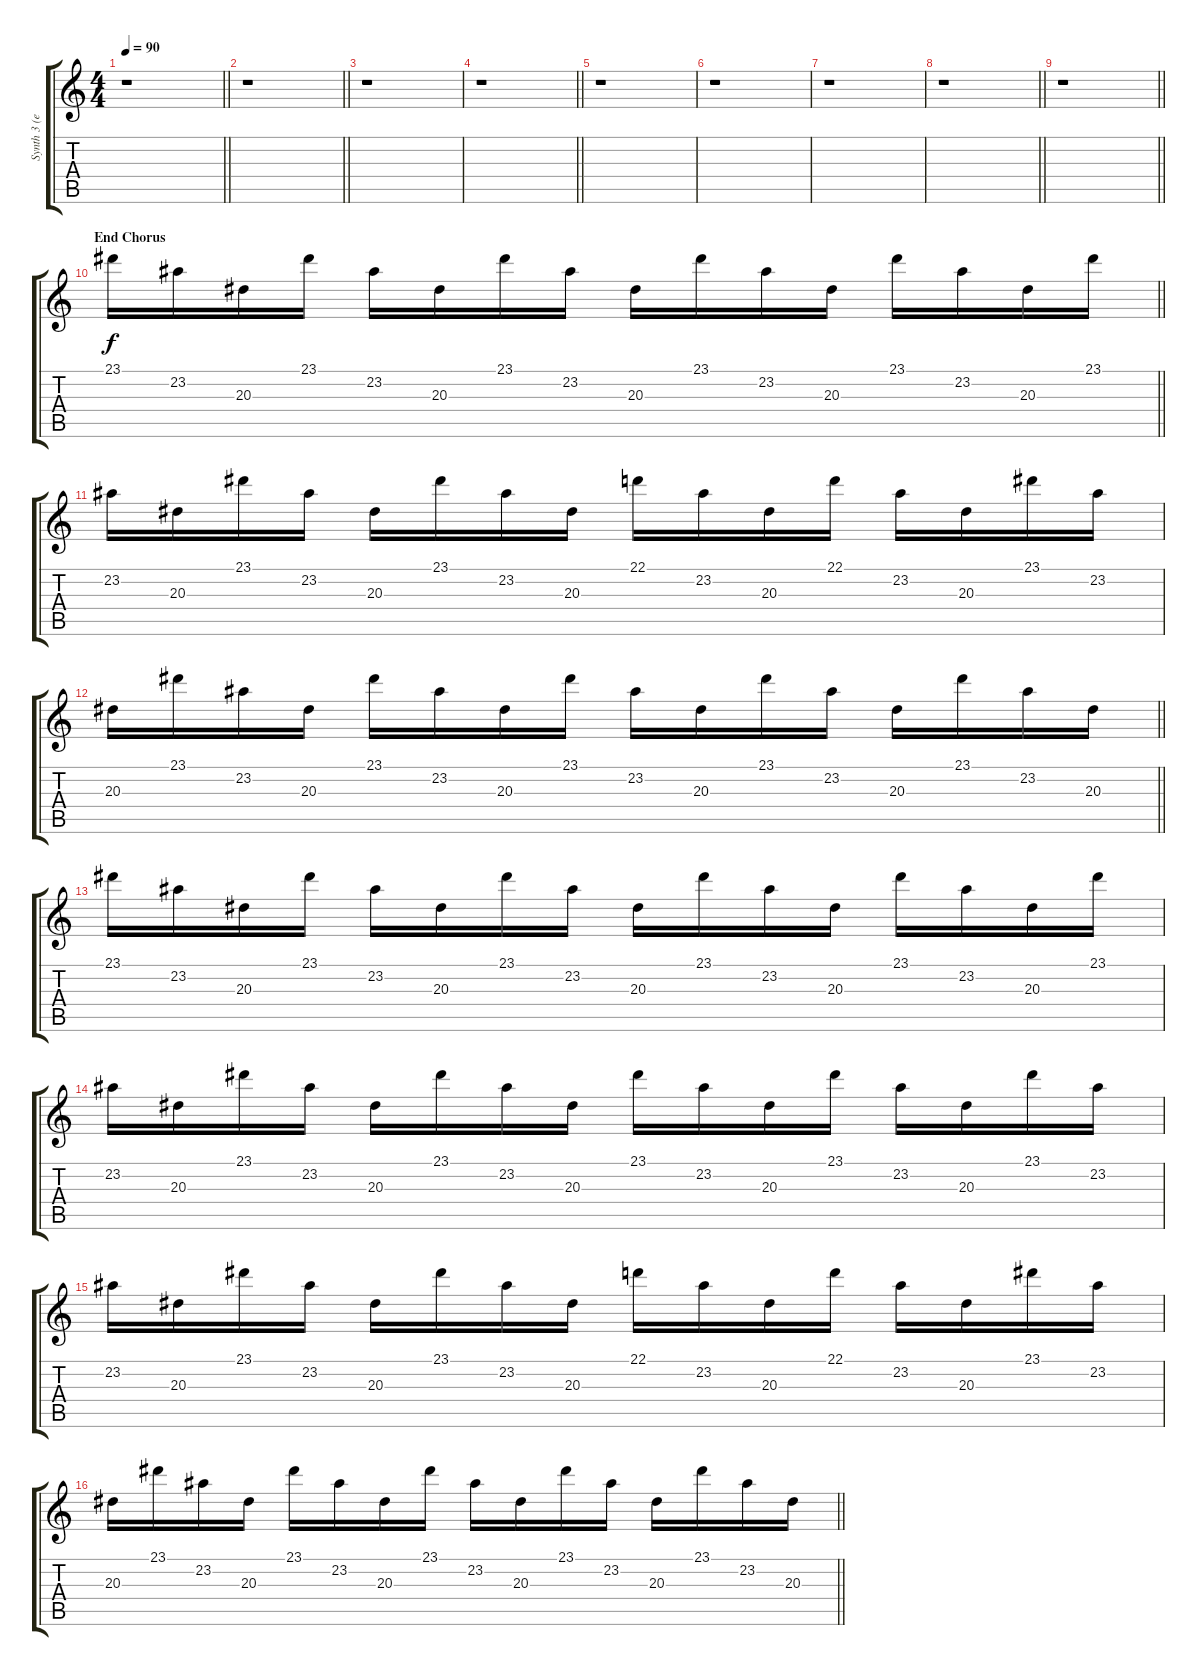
\track ("Synth 3 (effects)" "Synth 3 (e") {instrument seashore}
\staff {score tabs}
\tuning (E4 B3 G3 D3 A2 E2) {hide}
\ts (4 4)
\tempo 90
\clef g2
\barLineRight lightlight
\ks c
r.1{dy f} |
\barLineRight lightlight
r.1 |
r.1 |
\barLineRight lightlight
r.1 |
r.1 |
r.1 |
r.1 |
\barLineRight lightlight
r.1 |
\barLineRight lightlight
r.1 |
\section ("" "End Chorus")
\barLineRight lightlight
23.1.16{volume 2 instrument vibraphone} 23.2.16 20.3.16 23.1.16 23.2.16 20.3.16 23.1.16 23.2.16 20.3.16 23.1.16 23.2.16 20.3.16 23.1.16 23.2.16 20.3.16 23.1.16 |
23.2.16 20.3.16 23.1.16 23.2.16 20.3.16 23.1.16 23.2.16 20.3.16 22.1.16 23.2.16 20.3.16 22.1.16 23.2.16 20.3.16 23.1.16 23.2.16 |
\barLineRight lightlight
20.3.16 23.1.16 23.2.16 20.3.16 23.1.16 23.2.16 20.3.16 23.1.16 23.2.16 20.3.16 23.1.16 23.2.16 20.3.16 23.1.16 23.2.16 20.3.16 |
23.1.16 23.2.16 20.3.16 23.1.16 23.2.16 20.3.16 23.1.16 23.2.16 20.3.16 23.1.16 23.2.16 20.3.16 23.1.16 23.2.16 20.3.16 23.1.16 |
23.2.16 20.3.16 23.1.16 23.2.16 20.3.16 23.1.16 23.2.16 20.3.16 23.1.16 23.2.16 20.3.16 23.1.16 23.2.16 20.3.16 23.1.16 23.2.16 |
23.2.16 20.3.16 23.1.16 23.2.16 20.3.16 23.1.16 23.2.16 20.3.16 22.1.16 23.2.16 20.3.16 22.1.16 23.2.16 20.3.16 23.1.16 23.2.16 |
\barLineRight lightlight
20.3.16 23.1.16 23.2.16 20.3.16 23.1.16 23.2.16 20.3.16 23.1.16 23.2.16 20.3.16 23.1.16 23.2.16 20.3.16 23.1.16 23.2.16 20.3.16
